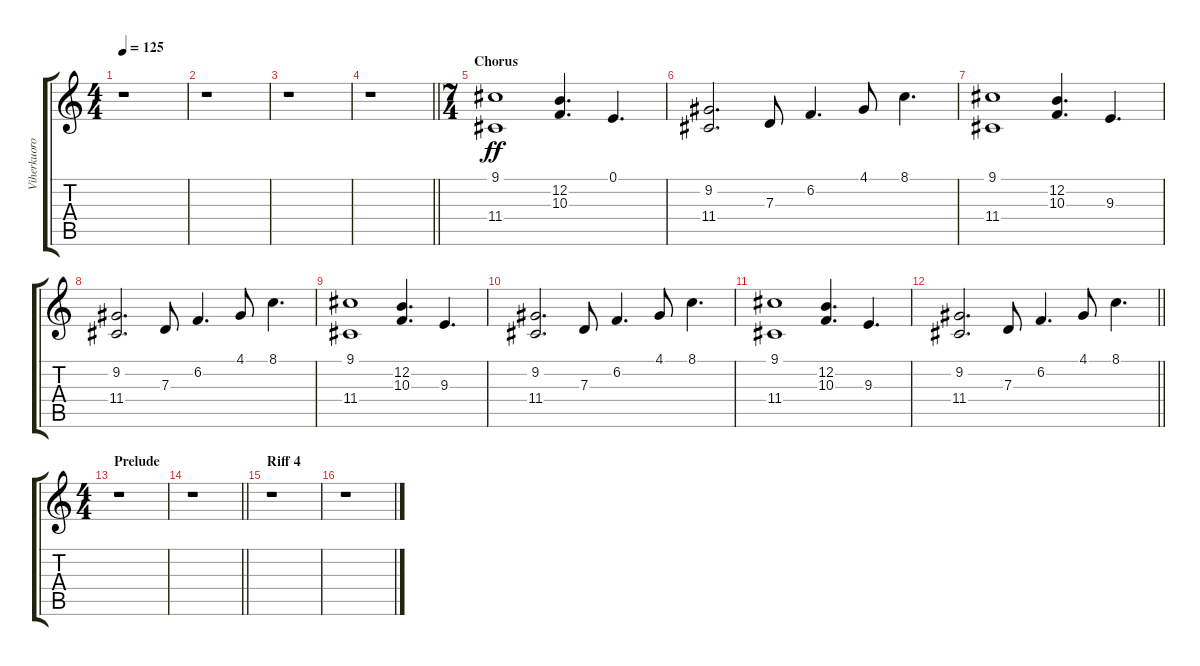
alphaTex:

\track ("Viherkuoro" "Viherkuoro") {instrument choiraahs}
\staff {score tabs}
\tuning (E4 B3 G3 D3 A2 E2) {hide}
\ts (4 4)
\tempo 125
\clef g2
\ks c
r.1{dy ff} |
r.1 |
r.1 |
\barLineRight lightlight
r.1 |
\ts (7 4)
\section ("" "Chorus")
(9.1 11.4).1 (12.2 10.3).4{d} 0.1.4{d} |
(9.2 11.4).2{d} 7.3.8 6.2.4{d} 4.1.8 8.1.4{d} |
(9.1 11.4).1 (12.2 10.3).4{d} 9.3.4{d} |
(9.2 11.4).2{d} 7.3.8 6.2.4{d} 4.1.8 8.1.4{d} |
(9.1 11.4).1 (12.2 10.3).4{d} 9.3.4{d} |
(9.2 11.4).2{d} 7.3.8 6.2.4{d} 4.1.8 8.1.4{d} |
(9.1 11.4).1 (12.2 10.3).4{d} 9.3.4{d} |
\barLineRight lightlight
(9.2 11.4).2{d} 7.3.8 6.2.4{d} 4.1.8 8.1.4{d} |
\ts (4 4)
\section ("" "Prelude")
r.1 |
\barLineRight lightlight
r.1 |
\section ("" "Riff 4")
r.1 |
r.1
